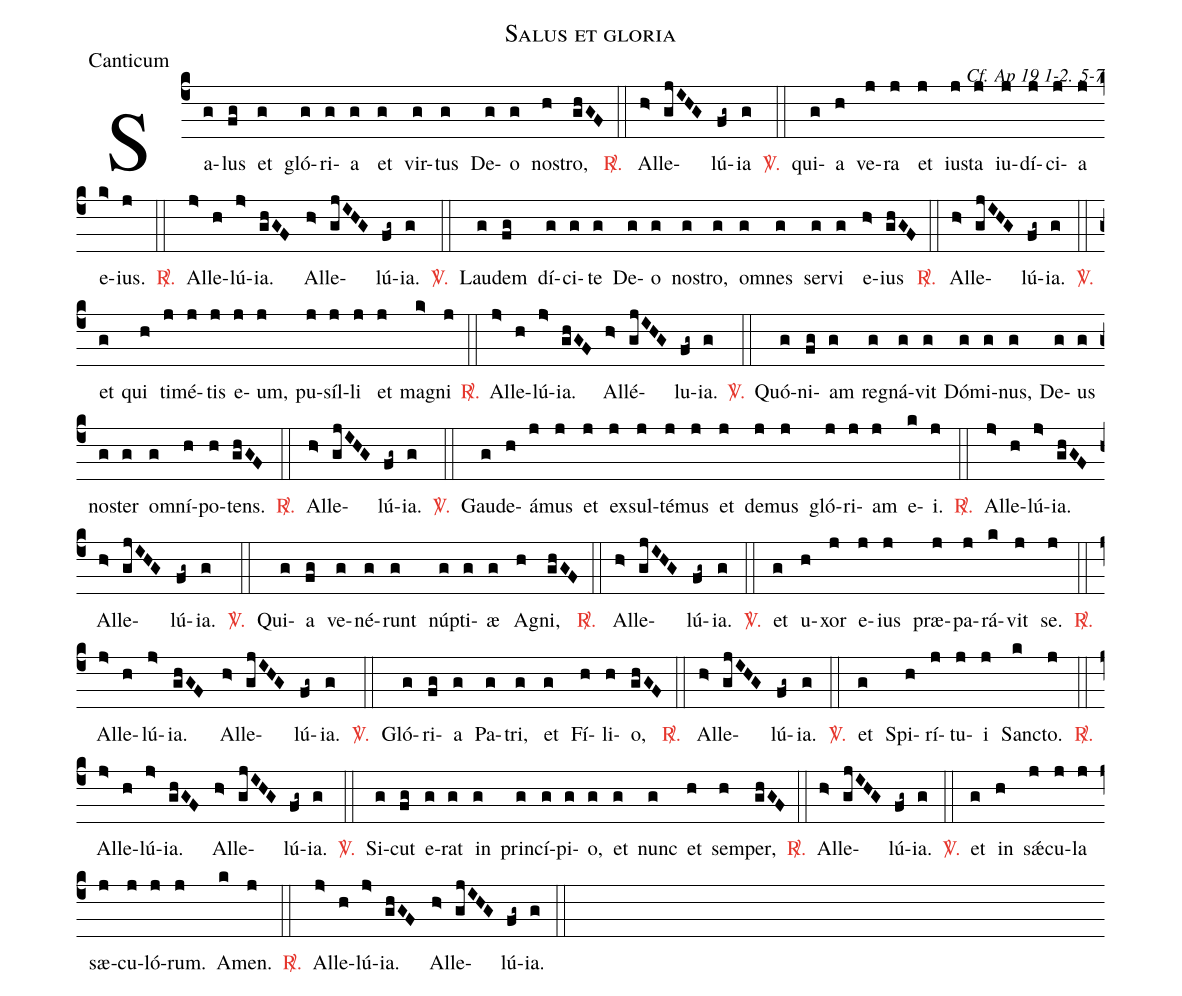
name:Salus et gloria;
office-part:Canticum;
commentary:Cf. Ap 19 1-2. 5-7;
%%
(c4)
Sa(g)lus(fg) et(g) gló(g)ri(g)a(g) et(g) vir(g)tus(g) De(g)o(g) no(h)stro,(ghGF)   <c><sp>R/</sp>.</c>(::)  Al(h>)le(gjIHG)lú(fg~)ia(g) <c><sp>V/</sp>.</c>(::)
qui(g)a(h) ve(j)ra(j) et(j) iu(j)sta(j) iu(j)dí(j)ci(j)a(j) e(k>)ius.(j)  <c><sp>R/</sp>.</c>(::)  Al(j>)le(h)lú(j>)ia.(ghGF)
Al(h>)le(gjIHG)lú(fg~)ia.(g) <c><sp>V/</sp>.</c>(::)
Lau(g)dem(fg) dí(g)ci(g)te(g) De(g)o(g) no(g)stro,(g) om(g)nes(g) ser(g)vi(g) e(h>)ius(ghGF)  <c><sp>R/</sp>.</c>(::)  Al(h>)le(gjIHG)lú(fg~)ia.(g) <c><sp>V/</sp>.</c>(::)
et(g) qui(h) ti(j)mé(j)tis(j) e(j)um,(j) pu(j)síl(j)li(j) et(j) ma(k>)gni(j)  <c><sp>R/</sp>.</c>(::)  Al(j>)le(h)lú(j>)ia.(ghGF)
Al(h>)lé(gjIHG)lu(fg~)ia.(g) <c><sp>V/</sp>.</c>(::)
Quó(g)ni(fg)am(g) re(g)gná(g)vit(g) Dó(g)mi(g)nus,(g) De(g)us(g) no(g)ster(g) om(g)ní(h)po(h)tens.(ghGF)  <c><sp>R/</sp>.</c>(::)
 Al(h>)le(gjIHG)lú(fg~)ia.(g) <c><sp>V/</sp>.</c>(::)
Gau(g)de(h)á(j)mus(j) et(j) ex(j)sul(j)té(j)mus(j) et(j) de(j)mus(j) gló(j)ri(j)am(j) e(k)i.(j)  <c><sp>R/</sp>.</c>(::)  Al(j>)le(h)lú(j>)ia.(ghGF)
Al(h>)le(gjIHG)lú(fg~)ia.(g) <c><sp>V/</sp>.</c>(::)
Qui(g)a(fg) ve(g)né(g)runt(g) núp(g)ti(g)æ(g) A(h)gni,(ghGF)  <c><sp>R/</sp>.</c>(::)  Al(h>)le(gjIHG)lú(fg~)ia.(g) <c><sp>V/</sp>.</c>(::)
et(g) u(h)xor(j) e(j)ius(j) præ(j)pa(j)rá(k)vit(j) se.(j)  <c><sp>R/</sp>.</c>(::)  Al(j>)le(h)lú(j>)ia.(ghGF)  Al(h>)le(gjIHG)lú(fg~)ia.(g) <c><sp>V/</sp>.</c>(::)
Gló(g)ri(fg)a(g) Pa(g)tri,(g) et(g) Fí(h)li(h)o,(ghGF)  <c><sp>R/</sp>.</c>(::)  Al(h>)le(gjIHG)lú(fg~)ia.(g) <c><sp>V/</sp>.</c>(::)
et(g) Spi(h)rí(j)tu(j)i(j) San(k)cto.(j)  <c><sp>R/</sp>.</c>(::)  Al(j>)le(h)lú(j>)ia.(ghGF)
Al(h>)le(gjIHG)lú(fg~)ia.(g) <c><sp>V/</sp>.</c>(::)
Si(g)cut(fg) e(g)rat(g) in(g) prin(g)cí(g)pi(g)o,(g) et(g) nunc(g) et(h) sem(h)per,(ghGF)  <c><sp>R/</sp>.</c>(::)  Al(h>)le(gjIHG)lú(fg~)ia.(g) <c><sp>V/</sp>.</c>(::)
 et(g) in(h) s<sp>'ae</sp>(j)cu(j)la(j) sæ(j)cu(j)ló(j)rum.(j) A(k)men.(j) <c><sp>R/</sp>.</c>(::) Al(j>)le(h)lú(j>)ia.(ghGF)
Al(h>)le(gjIHG)lú(fg~)ia.(g) (::)
